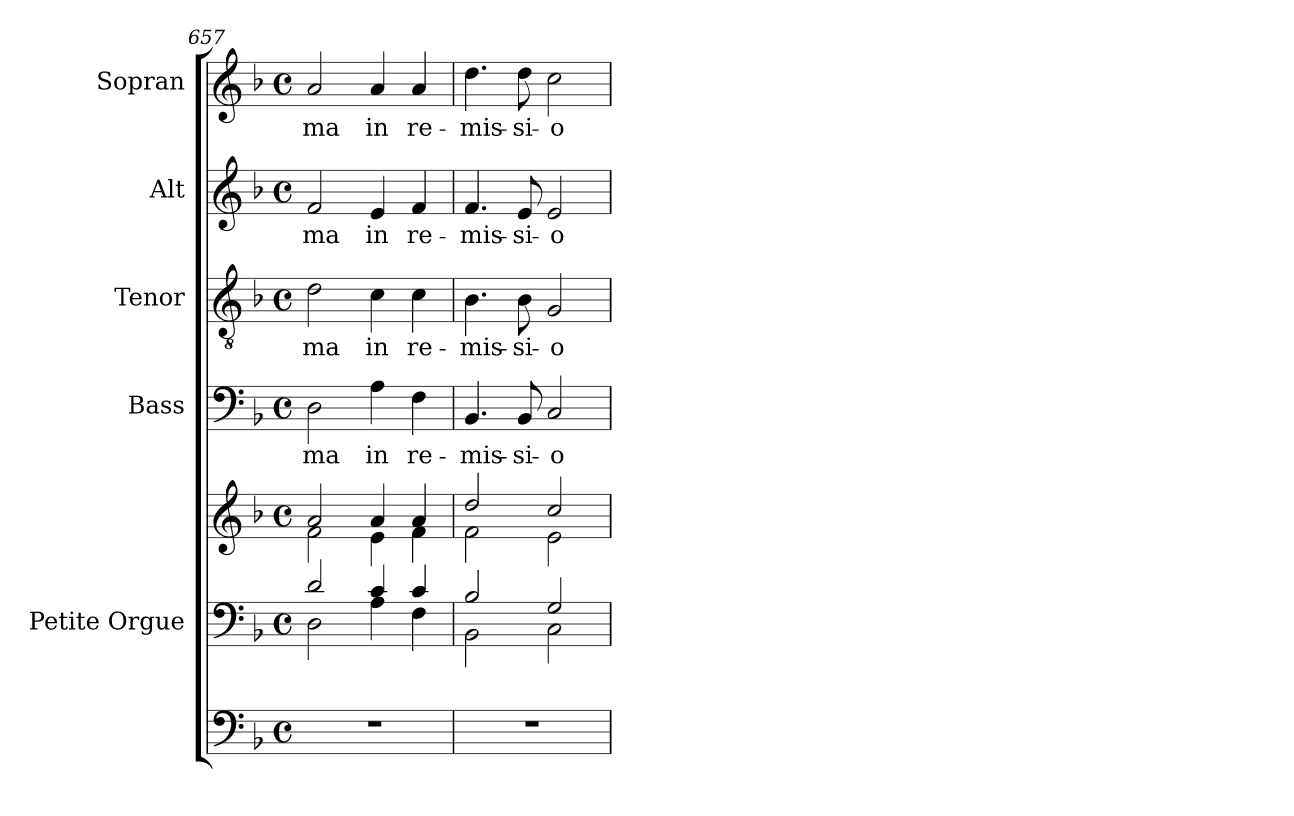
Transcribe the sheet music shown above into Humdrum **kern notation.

**kern	**kern	**kern	**kern	**text	**kern	**text	**kern	**text	**kern	**text
*part6	*part5	*part5	*part4	*part4	*part3	*part3	*part2	*part2	*part1	*part1
*staff7	*staff6	*staff5	*staff4	*staff4	*staff3	*staff3	*staff2	*staff2	*staff1	*staff1
*	*I"Petite Orgue	*	*I"Bass	*	*I"Tenor	*	*I"Alt	*	*I"Sopran	*
*	*I'Org. 1	*	*I'B.	*	*I'T.	*	*I'A.	*	*I'S.	*
*clefF4	*clefF4	*clefG2	*clefF4	*	*clefGv2	*	*clefG2	*	*clefG2	*
*k[b-]	*k[b-]	*k[b-]	*k[b-]	*	*k[b-]	*	*k[b-]	*	*k[b-]	*
*F:	*F:	*F:	*F:	*	*F:	*	*F:	*	*F:	*
*M4/4	*M4/4	*M4/4	*M4/4	*	*M4/4	*	*M4/4	*	*M4/4	*
*met(c)	*met(c)	*met(c)	*met(c)	*	*met(c)	*	*met(c)	*	*met(c)	*
=657	=657	=657	=657	=657	=657	=657	=657	=657	=657	=657
*	*^	*^	*	*	*	*	*	*	*	*
!	!	!	!	!	!	!LO:LY:b	!	!LO:LY:b	!	!LO:LY:b	!	!LO:LY:b
1r	2d/	2D\	2a/	2f\	2D\	-ma	2d\	-ma	2f/	-ma	2a/	-ma
!	!	!	!	!	!	!LO:LY:b	!	!LO:LY:b	!	!LO:LY:b	!	!LO:LY:b
.	4c/	4A\	4a/	4e\	4A\	in	4c\	in	4e/	in	4a/	in
!	!	!	!	!	!	!LO:LY:b	!	!LO:LY:b	!	!LO:LY:b	!	!LO:LY:b
.	4c/	4F\	4a/	4f\	4F\	re-	4c\	re-	4f/	re-	4a/	re-
=658	=658	=658	=658	=658	=658	=658	=658	=658	=658	=658	=658	=658
!	!	!	!	!	!	!LO:LY:b	!	!LO:LY:b	!	!LO:LY:b	!	!LO:LY:b
1r	2B-/	2BB-\	2dd/	2f\	4.BB-/	-mis-	4.B-\	-mis-	4.f/	-mis-	4.dd\	-mis-
!	!	!	!	!	!	!LO:LY:b	!	!LO:LY:b	!	!LO:LY:b	!	!LO:LY:b
.	.	.	.	.	8BB-/	-si-	8B-\	-si-	8e/	-si-	8dd\	-si-
!	!	!	!	!	!	!LO:LY:b	!	!LO:LY:b	!	!LO:LY:b	!	!LO:LY:b
.	2G/	2C\	2cc/	2e\	2C/	-o-	2G/	-o-	2e/	-o-	2cc\	-o-
*	*v	*v	*	*	*	*	*	*	*	*	*	*
*	*	*v	*v	*	*	*	*	*	*	*	*
=	=	=	=	=	=	=	=	=	=	=
*-	*-	*-	*-	*-	*-	*-	*-	*-	*-	*-
